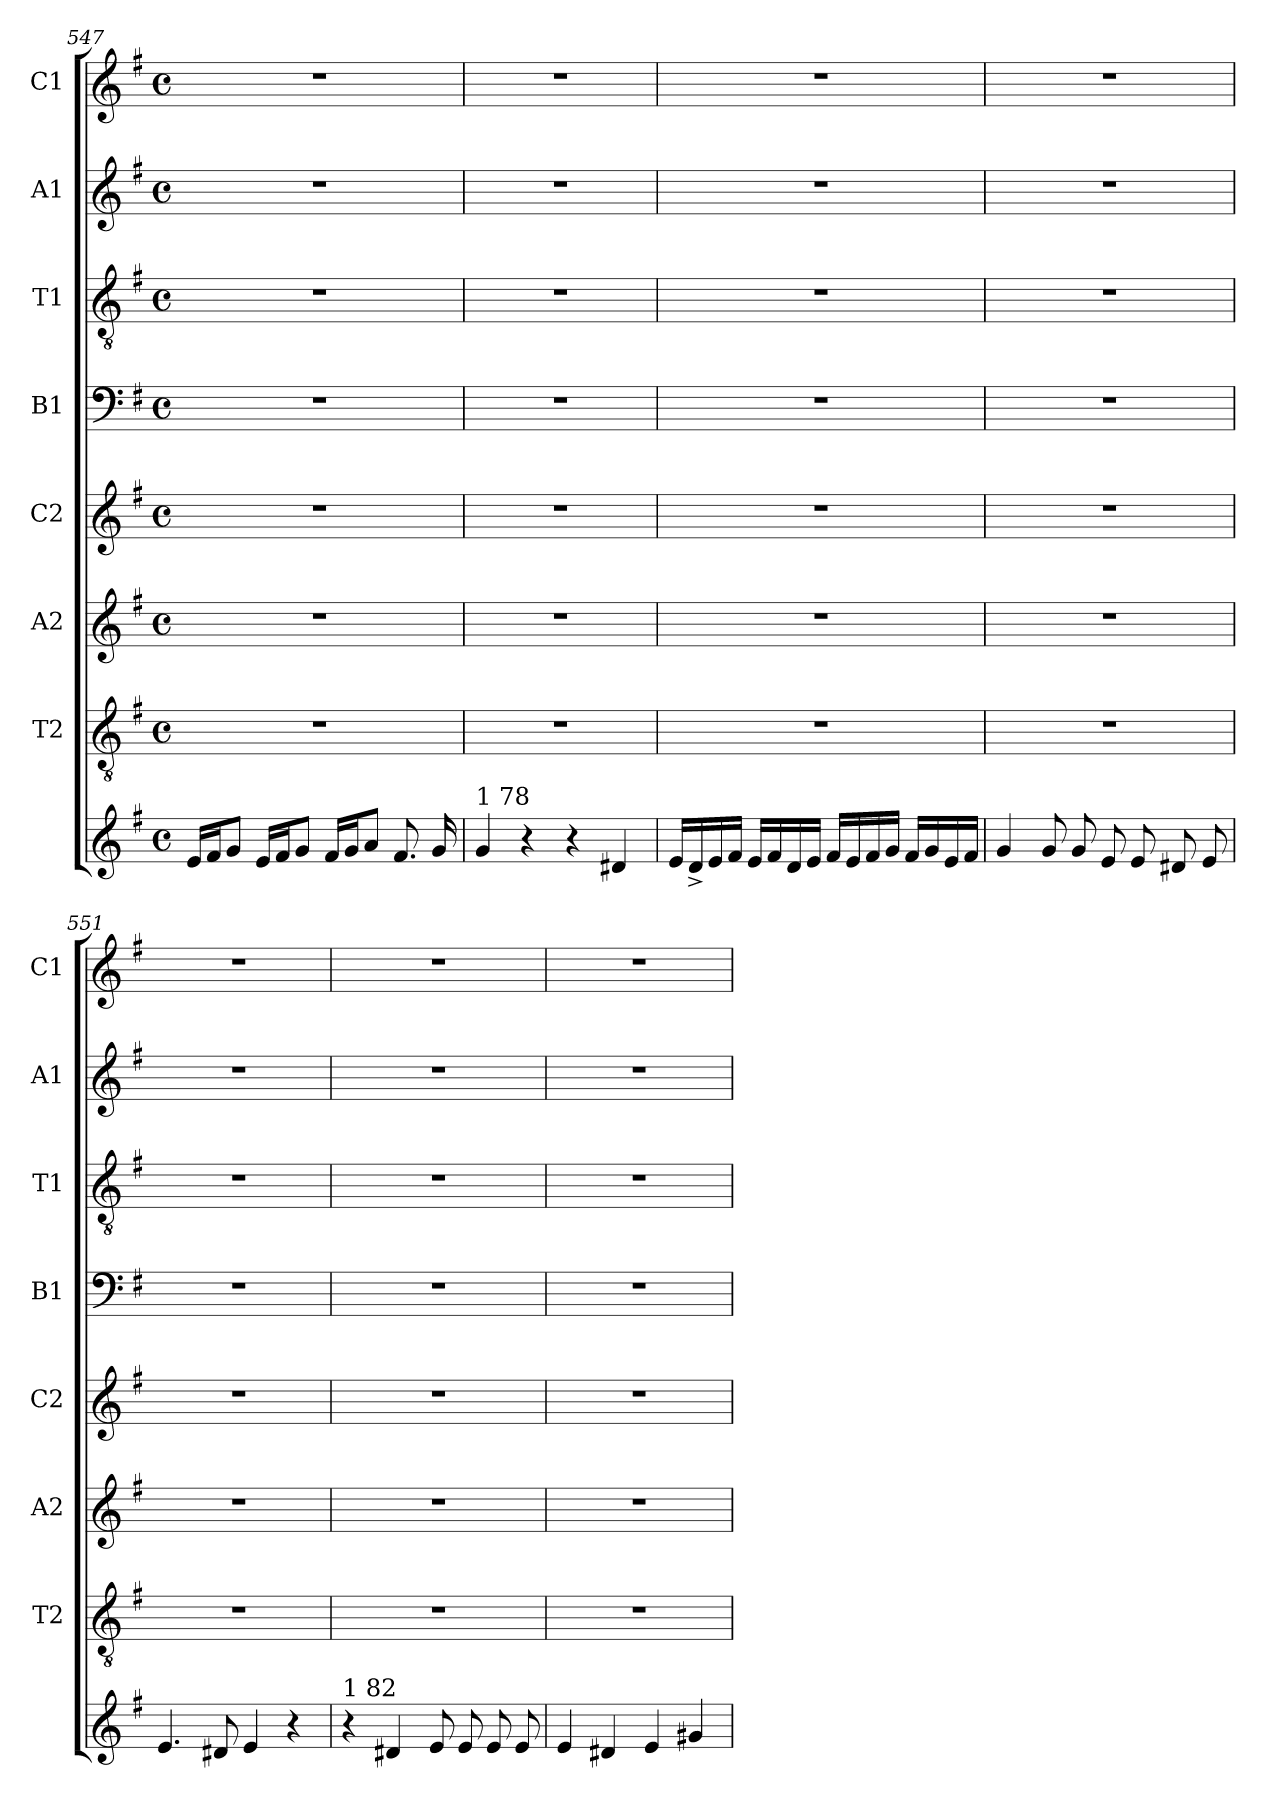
**kern	**kern	**kern	**kern	**kern	**kern	**kern	**kern
*part8	*part7	*part6	*part5	*part4	*part3	*part2	*part1
*staff8	*staff7	*staff6	*staff5	*staff4	*staff3	*staff2	*staff1
*	*I"T2	*I"A2	*I"C2	*I"B1	*I"T1	*I"A1	*I"C1
*	*I'T2	*I'A2	*I'C2	*I'B1	*I'T1	*I'A1	*I'C1
*clefG2	*clefGv2	*clefG2	*clefG2	*clefF4	*clefGv2	*clefG2	*clefG2
*k[f#]	*k[f#]	*k[f#]	*k[f#]	*k[f#]	*k[f#]	*k[f#]	*k[f#]
*G:	*G:	*G:	*G:	*G:	*G:	*G:	*G:
*M4/4	*M4/4	*M4/4	*M4/4	*M4/4	*M4/4	*M4/4	*M4/4
*met(c)	*met(c)	*met(c)	*met(c)	*met(c)	*met(c)	*met(c)	*met(c)
=547	=547	=547	=547	=547	=547	=547	=547
16e/LL	1r	1r	1r	1r	1r	1r	1r
16f#/J	.	.	.	.	.	.	.
8g/J	.	.	.	.	.	.	.
16e/LL	.	.	.	.	.	.	.
16f#/J	.	.	.	.	.	.	.
8g/J	.	.	.	.	.	.	.
16f#/LL	.	.	.	.	.	.	.
16g/J	.	.	.	.	.	.	.
8a/J	.	.	.	.	.	.	.
8.f#/	.	.	.	.	.	.	.
16g/	.	.	.	.	.	.	.
!!LO:LB:g=z
=548	=548	=548	=548	=548	=548	=548	=548
!LO:TX:a:t=1 78	!	!	!	!	!	!	!
4g/	1r	1r	1r	1r	1r	1r	1r
4r	.	.	.	.	.	.	.
4r	.	.	.	.	.	.	.
4d#X/	.	.	.	.	.	.	.
=549	=549	=549	=549	=549	=549	=549	=549
16e/LL	1r	1r	1r	1r	1r	1r	1r
16d^</	.	.	.	.	.	.	.
16e/	.	.	.	.	.	.	.
16f#/JJ	.	.	.	.	.	.	.
16e/LL	.	.	.	.	.	.	.
16f#/	.	.	.	.	.	.	.
16d/	.	.	.	.	.	.	.
16e/JJ	.	.	.	.	.	.	.
16f#/LL	.	.	.	.	.	.	.
16e/	.	.	.	.	.	.	.
16f#/	.	.	.	.	.	.	.
16g/JJ	.	.	.	.	.	.	.
16f#/LL	.	.	.	.	.	.	.
16g/	.	.	.	.	.	.	.
16e/	.	.	.	.	.	.	.
16f#/JJ	.	.	.	.	.	.	.
=550	=550	=550	=550	=550	=550	=550	=550
4g/	1r	1r	1r	1r	1r	1r	1r
8g/	.	.	.	.	.	.	.
8g/	.	.	.	.	.	.	.
8e/	.	.	.	.	.	.	.
8e/	.	.	.	.	.	.	.
8d#X/	.	.	.	.	.	.	.
8e/	.	.	.	.	.	.	.
=551	=551	=551	=551	=551	=551	=551	=551
4.e/	1r	1r	1r	1r	1r	1r	1r
8d#X/	.	.	.	.	.	.	.
4e/	.	.	.	.	.	.	.
4r	.	.	.	.	.	.	.
!!LO:LB:g=z
=552	=552	=552	=552	=552	=552	=552	=552
!LO:TX:a:t=1 82	!	!	!	!	!	!	!
4r	1r	1r	1r	1r	1r	1r	1r
4d#X/	.	.	.	.	.	.	.
8e/	.	.	.	.	.	.	.
8e/	.	.	.	.	.	.	.
8e/	.	.	.	.	.	.	.
8e/	.	.	.	.	.	.	.
=553	=553	=553	=553	=553	=553	=553	=553
4e/	1r	1r	1r	1r	1r	1r	1r
4d#X/	.	.	.	.	.	.	.
4e/	.	.	.	.	.	.	.
4g#X/	.	.	.	.	.	.	.
=	=	=	=	=	=	=	=
*-	*-	*-	*-	*-	*-	*-	*-
